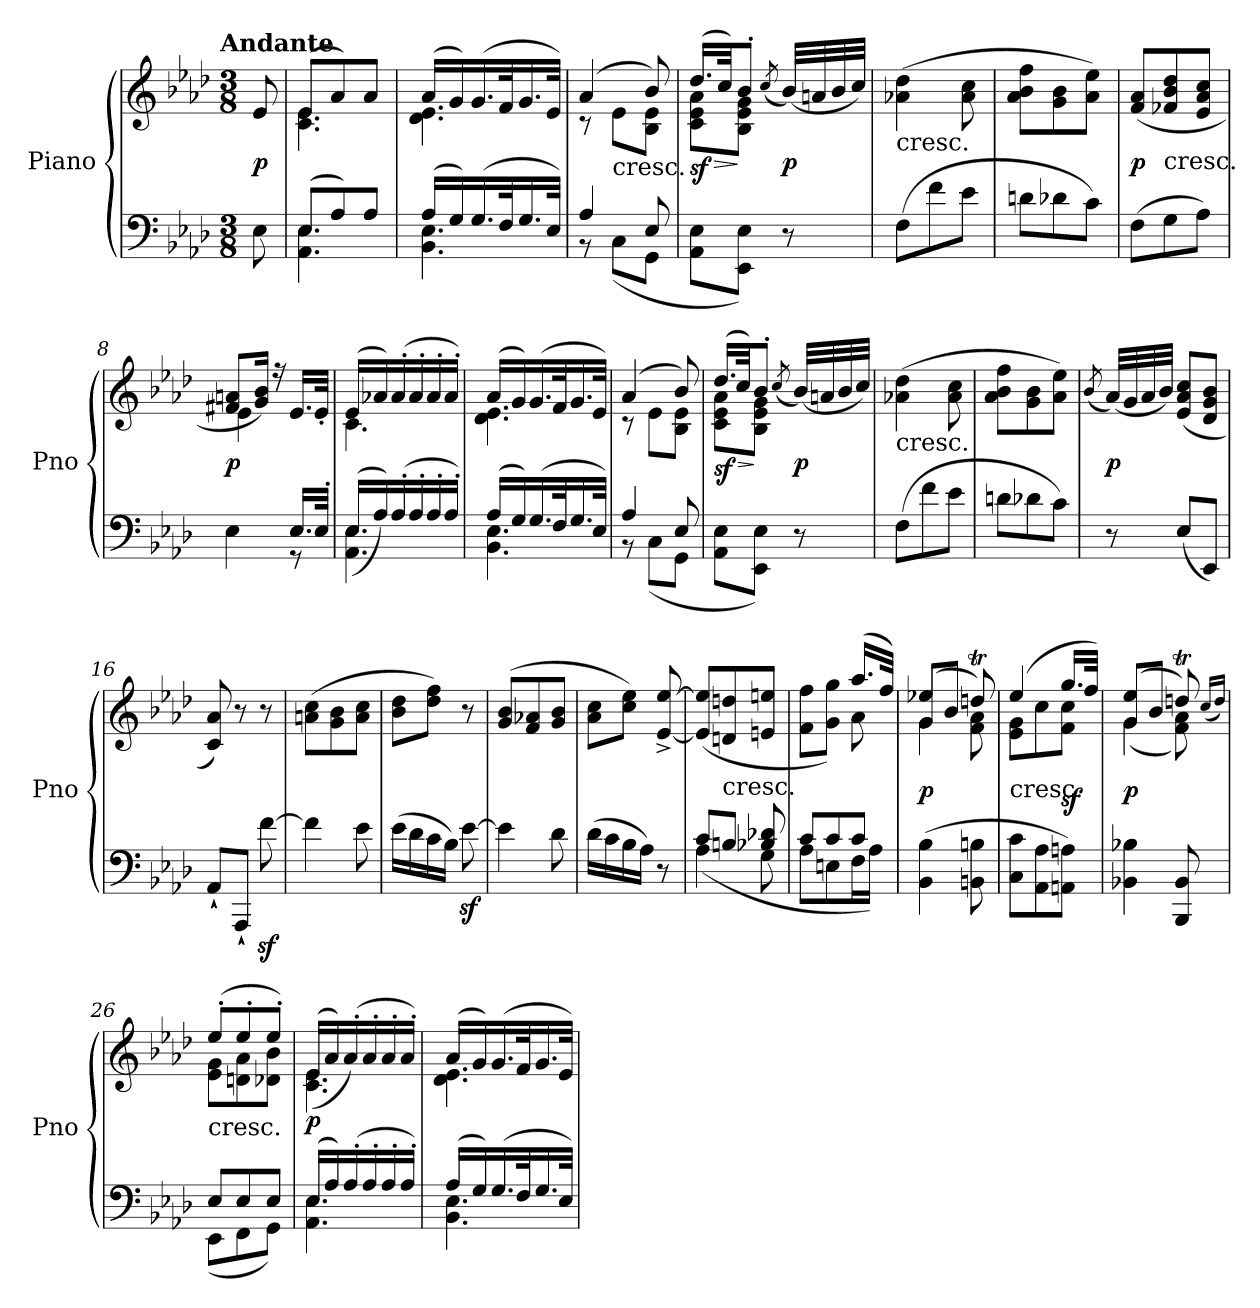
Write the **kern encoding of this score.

**kern	**kern	**dynam
*part1	*part1	*part1
*staff2	*staff1	*staff1/2
*I"Piano	*	*
*I'Pno	*	*
*clefF4	*clefG2	*
*k[b-e-a-d-]	*k[b-e-a-d-]	*
*A-:	*A-:	*
!!LO:TX:omd:t=Andante
*M3/8	*M3/8	*
*MM72	*MM72	*
=	=	=
8E-	8e-	p
=1	=1	=1
*^	*^	*
(8E-L	4.AA- 4.E-	(8e-L	4.c 4.e-	.
8A-)	.	8a-)	.	.
8A-J	.	8a-J	.	.
=2	=2	=2	=2	=2
(16A-LL	4.BB- 4.E-	(16a-LL	4.d- 4.e-	.
16G)	.	16g)	.	.
(16.G	.	(16.g	.	.
32FK	.	32fK	.	.
16.G	.	16.g	.	.
32E-JJk)	.	32e-JJk)	.	.
=3	=3	=3	=3	=3
4A-	8rBB	(4a-	8rc	.
!	!	!	!LO:TX:c:t=cresc.	!
.	(8CL	.	8e-L	.
8E-	8GGJ	8b-)	8B- 8e-J	.
*v	*v	*	*	*
=4	=4	=4	=4
8AA-\ 8E-\L	(16.dd-LL	8c 8e- 8a-L	> sf
.	32ccJK)	.	.
8EE-\ 8E-\J)	8b-'J	8B- 8e- 8gJ	]
.	(8qcc	.	.
8r	(32b-/LLL)	8ryy	p
.	32an/	.	.
.	32b-/	.	.
.	32cc/JJJ)	.	.
*	*v	*v	*
=5	=5	=5
!	!LO:TX:c:t=cresc.	!
(8FL	(4a-X 4dd-	.
8f	.	.
8e-J	8a- 8cc	.
=6	=6	=6
8dnL	8a- 8b- 8ffL	.
8d-X	8g 8b-	.
8cJ)	8a- 8ee-J)	.
=7	=7	=7
(8FL	(>8f 8a-L	p
!	!LO:TX:c:t=cresc.	!
8G	8f-X 8b- 8dd-	.
8A-J)	8e- 8a- 8ccJ	.
=8	=8	=8
*^	*^	*
4ryy	4E-	8f#X 8anL	4e-	p
.	.	16g 16b-Jk)	.	.
.	.	16r	.	.
16.E-LL	8rGG	16.e-LL	8ryy	.
32E-'<JJk	.	32e-'JJk	.	.
=9	=9	=9	=9	=9
(16E-LL	(4.AA- 4.E-	(16e-LL	4.c	.
16A-))	.	16a-X)	.	.
(16A-'	.	(16a-'	.	.
16A-'	.	16a-'	.	.
16A-'	.	16a-'	.	.
16A-'JJ)	.	16a-'JJ)	.	.
=10	=10	=10	=10	=10
(16A-LL	4.BB- 4.E-	(16a-LL	4.d- 4.e-	.
16G)	.	16g)	.	.
(16.G	.	(16.g	.	.
32FK	.	32fK	.	.
16.G	.	16.g	.	.
32E-JJk)	.	32e-JJk)	.	.
=11	=11	=11	=11	=11
4A-	8rBB	(4a-	8rc	.
.	(8CL	.	8e-L	.
8E-	8GGJ	8b-)	8B- 8e-J	.
*v	*v	*	*	*
=12	=12	=12	=12
8AA-\ 8E-\L	(16.dd-LL	8c 8e- 8a-L	> sf
.	32ccJK)	.	.
8EE-\ 8E-\J)	8b-'J	8B- 8e- 8gJ	]
.	(8qcc	.	.
8r	(32b-/LLL)	8ryy	p
.	32an/	.	.
.	32b-/	.	.
.	32cc/JJJ)	.	.
*	*v	*v	*
=13	=13	=13
!	!LO:TX:c:t=cresc.	!
(8FL	(4a-X 4dd-	.
8f	.	.
8e-J	8a- 8cc	.
=14	=14	=14
8dnL	8a- 8b- 8ffL	.
8d-X	8g 8b-	.
8cJ)	8a- 8ee-J)	.
=15	=15	=15
.	(8qb-	.
8r	(32a-LLL)	p
.	32g	.
.	32a-	.
.	32b-JJJ)	.
(8E-L	(8e- 8a- 8ccL	.
8EE-J)	8d- 8g 8b-J	.
=16	=16	=16
8AA-`L	8c 8a-)	.
8AAA-`J	8r	.
[8fz	8r	.
=17	=17	=17
4f]	(8an\ 8cc\L	.
.	8g\ 8b-\	.
8e-	8a\ 8cc\J	.
=18	=18	=18
(16e-LL	8b- 8dd-L	.
16d-	.	.
16c	8dd- 8ffJ)	.
16B-JJ)	.	.
[8e-z	8r	.
=19	=19	=19
4e-]	(8g 8b-L	.
.	8f 8a-X	.
8d-	8g 8b-J	.
=20	=20	=20
(16d-LL	8a- 8ccL	.
16c	.	.
16B-	8cc 8ee-J)	.
16A-JJ)	.	.
8r	[8e-^ [8ee-^	.
=21	=21	=21
*^	*	*
8cL	(4A-	(>8e-] 8ee-]L	.
!	!	!LO:TX:c:t=cresc.	!
8BnJ	.	8dn 8ddn	.
8B-X 8d-X	8G	8en 8eenJ	.
=22	=22	=22	=22
*	*	*^	*
8cL	8A-L	4ryy	8f 8ffL	.
8c	8En	.	8g 8ggJ)	.
8cJ	16FL	(16.aa-LL	8a-	.
.	16A-JJ)	.	.	.
.	.	32ffJJk)	.	.
*v	*v	*	*	*
=23	=23	=23	=23
*	*	*^	*
(4BB- 4B-	(4ee-X	4g	8g/L	p
.	.	.	8b-/J	.
8BBn 8Bn	8ddnt)	8f 8a-	8ryy	.
=24	=24	=24	=24	=24
!	!LO:TX:c:t=cresc.	!	!	!
*	*	*v	*v	*
8C 8cL	(4ee-	8e- 8gL	.
8AA- 8A-	.	8cc	.
8AAn 8AnJ)	16.ggLL	8f 8ccJ	sf
.	32ffJJk)	.	.
=25	=25	=25	=25
*	*	*^	*
4BB-X 4B-X	(4ee-	(4g	8g/L	p
.	.	.	8b-/J	.
8BBB- 8BB-	8ddnt)	8f 8a-)	8ryy	.
*	*	*v	*v	*
.	.	(16qccLL	.
.	.	16qddJJ)	.
=26	=26	=26	=26
*^	*	*	*
!	!	!LO:TX:c:t=cresc.	!	!
8E-L	(8EE-L	(8ee-'L	8e- 8gL	.
8E-	8FF	8ee-'	8dn 8a-	.
8E-J	8GGJ)	8ee-'J)	8d-X 8b-J	.
=27	=27	=27	=27	=27
(16E-LL	4.AA- 4.E-	(16e-LL	(4.c 4.e-	p
16A-)	.	16a-)	.	.
(16A-'	.	(16a-')	.	.
16A-'	.	16a-'	.	.
16A-'	.	16a-'	.	.
16A-'JJ)	.	16a-'JJ)	.	.
=28	=28	=28	=28	=28
(16A-LL	4.BB- 4.E-	(16a-LL	4.d- 4.e-	.
16G)	.	16g)	.	.
(16.G	.	(16.g	.	.
32FK	.	32fK	.	.
16.G	.	16.g	.	.
32E-JJk)	.	32e-JJk)	.	.
*v	*v	*	*	*
*	*v	*v	*
=	=	=
*-	*-	*-
